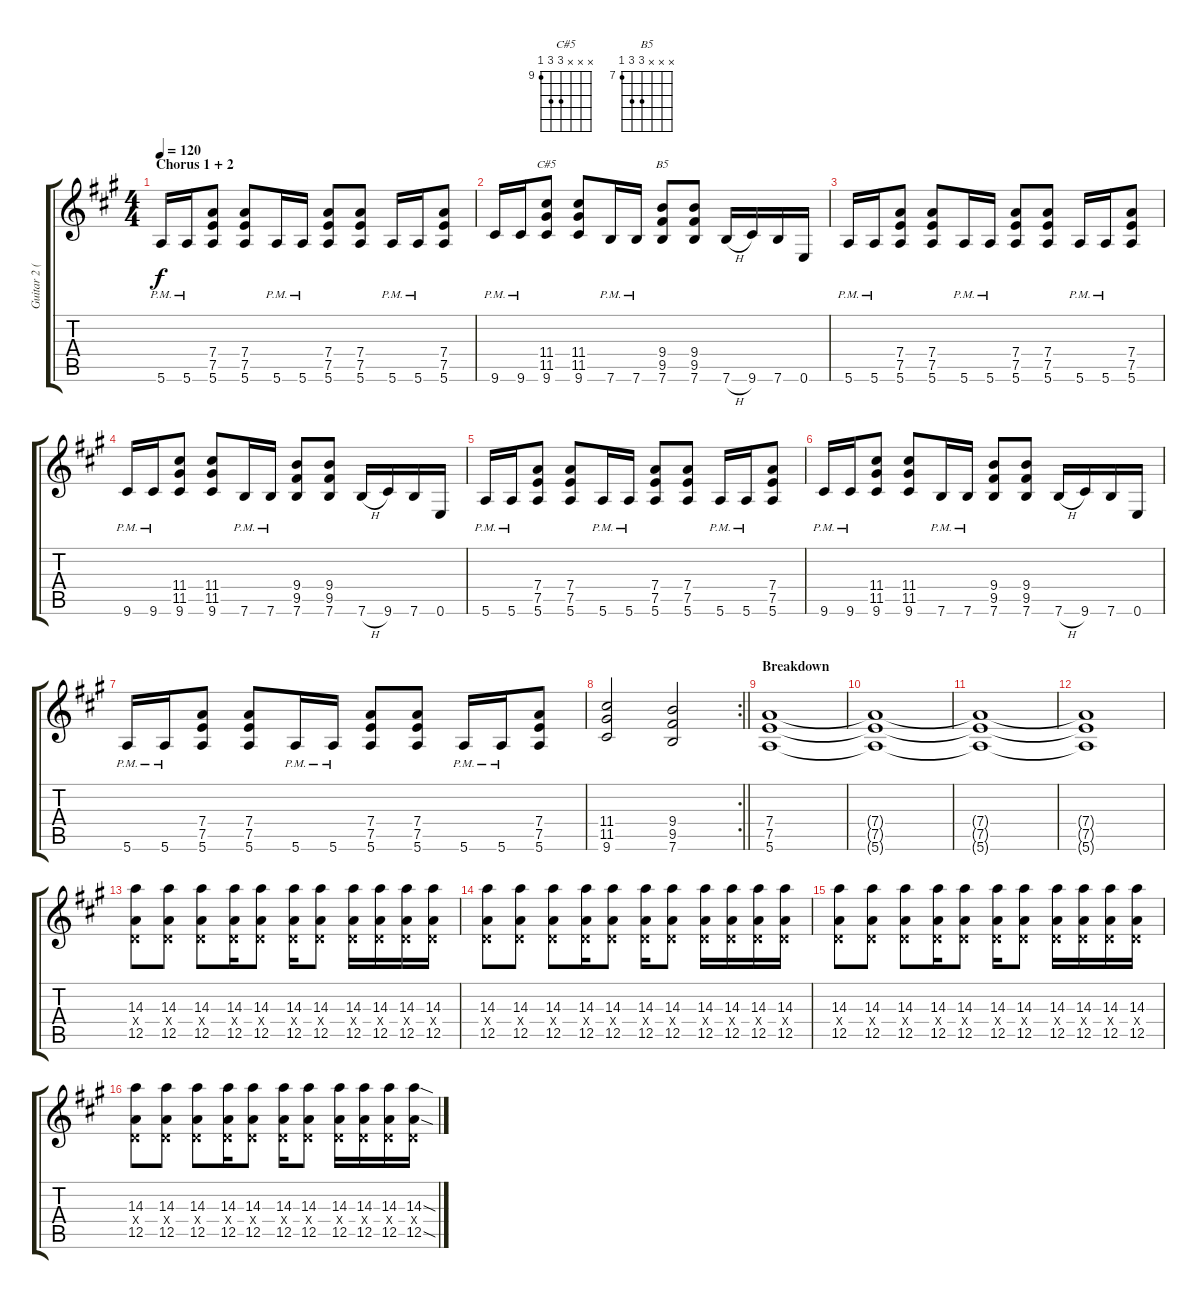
\track ("Guitar 2 (Dan)" "Guitar 2 (") {instrument overdrivenguitar}
\staff {score tabs}
\tuning (E4 B3 G3 D3 A2 E2) {hide}
\chord ("C#5" x x x 11 11 9) {firstfret 9}
\chord ("B5" x x x 9 9 7) {firstfret 7}
\ts (4 4)
\section ("" "Chorus 1 + 2")
\tempo 120
\clef g2
\ks a
5.6{pm}.16{dy f} 5.6{pm}.16 (7.4 7.5 5.6).8 (7.4 7.5 5.6).8 5.6{pm}.16 5.6{pm}.16 (7.4 7.5 5.6).8 (7.4 7.5 5.6).8 5.6{pm}.16 5.6{pm}.16 (7.4 7.5 5.6).8 |
9.6{pm}.16 9.6{pm}.16 (11.4 11.5 9.6).8{ch "C#5"} (11.4 11.5 9.6).8 7.6{pm}.16 7.6{pm}.16 (9.4 9.5 7.6).8{ch "B5"} (9.4 9.5 7.6).8 7.6{h}.16 9.6.16 7.6.16 0.6.16 |
5.6{pm}.16 5.6{pm}.16 (7.4 7.5 5.6).8 (7.4 7.5 5.6).8 5.6{pm}.16 5.6{pm}.16 (7.4 7.5 5.6).8 (7.4 7.5 5.6).8 5.6{pm}.16 5.6{pm}.16 (7.4 7.5 5.6).8 |
9.6{pm}.16 9.6{pm}.16 (11.4 11.5 9.6).8 (11.4 11.5 9.6).8 7.6{pm}.16 7.6{pm}.16 (9.4 9.5 7.6).8 (9.4 9.5 7.6).8 7.6{h}.16 9.6.16 7.6.16 0.6.16 |
5.6{pm}.16 5.6{pm}.16 (7.4 7.5 5.6).8 (7.4 7.5 5.6).8 5.6{pm}.16 5.6{pm}.16 (7.4 7.5 5.6).8 (7.4 7.5 5.6).8 5.6{pm}.16 5.6{pm}.16 (7.4 7.5 5.6).8 |
9.6{pm}.16 9.6{pm}.16 (11.4 11.5 9.6).8 (11.4 11.5 9.6).8 7.6{pm}.16 7.6{pm}.16 (9.4 9.5 7.6).8 (9.4 9.5 7.6).8 7.6{h}.16 9.6.16 7.6.16 0.6.16 |
5.6{pm}.16 5.6{pm}.16 (7.4 7.5 5.6).8 (7.4 7.5 5.6).8 5.6{pm}.16 5.6{pm}.16 (7.4 7.5 5.6).8 (7.4 7.5 5.6).8 5.6{pm}.16 5.6{pm}.16 (7.4 7.5 5.6).8 |
\rc 2
\barLineRight lightlight
(11.4 11.5 9.6).2 (9.4 9.5 7.6).2 |
\section ("" "Breakdown")
(7.4 7.5 5.6).1 |
(7.4{t} 7.5{t} 5.6{t}).1 |
(7.4{t} 7.5{t} 5.6{t}).1 |
(7.4{t} 7.5{t} 5.6{t}).1 |
(14.3 0.4{x} 12.5).8 (14.3 0.4{x} 12.5).8 (14.3 0.4{x} 12.5).8 (14.3 0.4{x} 12.5).16 (14.3 0.4{x} 12.5).8 (14.3 0.4{x} 12.5).16 (14.3 0.4{x} 12.5).8 (14.3 0.4{x} 12.5).16 (14.3 0.4{x} 12.5).16 (14.3 0.4{x} 12.5).16 (14.3 0.4{x} 12.5).16 |
(14.3 0.4{x} 12.5).8 (14.3 0.4{x} 12.5).8 (14.3 0.4{x} 12.5).8 (14.3 0.4{x} 12.5).16 (14.3 0.4{x} 12.5).8 (14.3 0.4{x} 12.5).16 (14.3 0.4{x} 12.5).8 (14.3 0.4{x} 12.5).16 (14.3 0.4{x} 12.5).16 (14.3 0.4{x} 12.5).16 (14.3 0.4{x} 12.5).16 |
(14.3 0.4{x} 12.5).8 (14.3 0.4{x} 12.5).8 (14.3 0.4{x} 12.5).8 (14.3 0.4{x} 12.5).16 (14.3 0.4{x} 12.5).8 (14.3 0.4{x} 12.5).16 (14.3 0.4{x} 12.5).8 (14.3 0.4{x} 12.5).16 (14.3 0.4{x} 12.5).16 (14.3 0.4{x} 12.5).16 (14.3 0.4{x} 12.5).16 |
(14.3 0.4{x} 12.5).8 (14.3 0.4{x} 12.5).8 (14.3 0.4{x} 12.5).8 (14.3 0.4{x} 12.5).16 (14.3 0.4{x} 12.5).8 (14.3 0.4{x} 12.5).16 (14.3 0.4{x} 12.5).8 (14.3 0.4{x} 12.5).16 (14.3 0.4{x} 12.5).16 (14.3 0.4{x} 12.5).16 (14.3{sod} 0.4{x} 12.5{sod}).16
